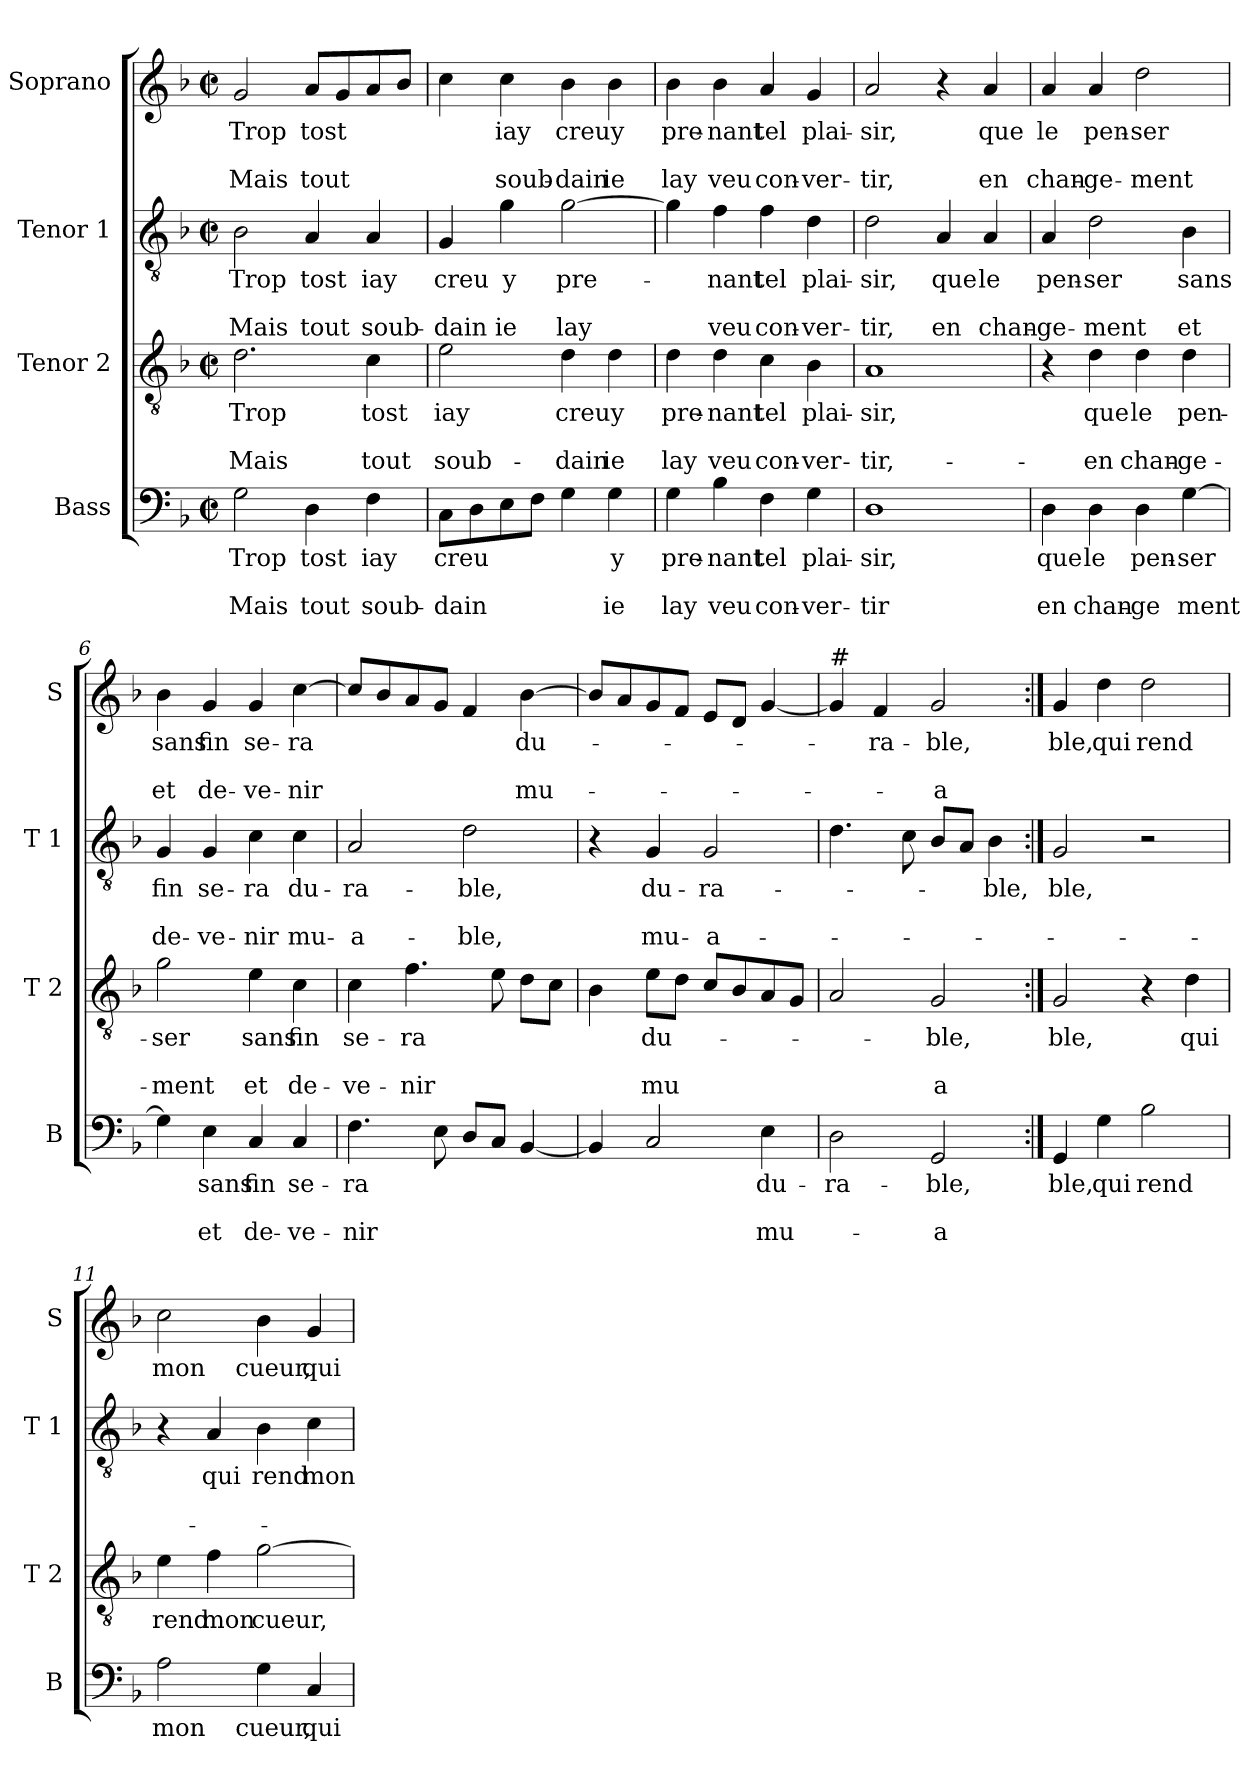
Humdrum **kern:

**kern	**text	**text	**text	**kern	**text	**text	**text	**kern	**text	**text	**text	**kern	**text	**text	**text
*part4	*part4	*part4	*part4	*part3	*part3	*part3	*part3	*part2	*part2	*part2	*part2	*part1	*part1	*part1	*part1
*staff4	*staff4	*staff4	*staff4	*staff3	*staff3	*staff3	*staff3	*staff2	*staff2	*staff2	*staff2	*staff1	*staff1	*staff1	*staff1
*I"Bass	*	*	*	*I"Tenor 2	*	*	*	*I"Tenor 1	*	*	*	*I"Soprano	*	*	*
*I'B	*	*	*	*I'T 2	*	*	*	*I'T 1	*	*	*	*I'S	*	*	*
*clefF4	*	*	*	*clefGv2	*	*	*	*clefGv2	*	*	*	*clefG2	*	*	*
*k[b-]	*	*	*	*k[b-]	*	*	*	*k[b-]	*	*	*	*k[b-]	*	*	*
*F:	*	*	*	*F:	*	*	*	*F:	*	*	*	*F:	*	*	*
*M2/2	*	*	*	*M2/2	*	*	*	*M2/2	*	*	*	*M2/2	*	*	*
*met(c|)	*	*	*	*met(c|)	*	*	*	*met(c|)	*	*	*	*met(c|)	*	*	*
=1	=1	=1	=1	=1	=1	=1	=1	=1	=1	=1	=1	=1	=1	=1	=1
!	!LO:LY:b	!	!LO:LY:b	!	!LO:LY:b	!	!LO:LY:b	!	!LO:LY:b	!	!LO:LY:b	!	!LO:LY:b	!	!LO:LY:b
2G\	Trop	.	Mais	2.d\	Trop	.	Mais	2B-\	Trop	.	Mais	2g/	Trop	.	Mais
!	!LO:LY:b	!	!LO:LY:b	!	!	!	!	!	!LO:LY:b	!	!LO:LY:b	!	!LO:LY:b	!	!LO:LY:b
4D\	tost	.	tout	.	.	.	.	4A/	tost	.	tout	8a/L	tost	.	tout
.	.	.	.	.	.	.	.	.	.	.	.	8g/	.	.	.
!	!LO:LY:b	!	!LO:LY:b	!	!LO:LY:b	!	!LO:LY:b	!	!LO:LY:b	!	!LO:LY:b	!	!	!	!
4F\	iay	.	soub-	4c\	tost	.	tout	4A/	iay	.	soub-	8a/	.	.	.
.	.	.	.	.	.	.	.	.	.	.	.	8b-/J	.	.	.
=2	=2	=2	=2	=2	=2	=2	=2	=2	=2	=2	=2	=2	=2	=2	=2
!	!LO:LY:b	!	!LO:LY:b	!	!LO:LY:b	!	!LO:LY:b	!	!LO:LY:b	!	!LO:LY:b	!	!	!	!
8C\L	creu	.	-dain	2e\	iay	.	soub-	4G/	creu	.	-dain	4cc\	.	.	.
8D\	.	.	.	.	.	.	.	.	.	.	.	.	.	.	.
!	!	!	!	!	!	!	!	!	!LO:LY:b	!	!LO:LY:b	!	!LO:LY:b	!	!LO:LY:b
8E\	.	.	.	.	.	.	.	4g\	y	.	ie	4cc\	iay	.	soub-
8F\J	.	.	.	.	.	.	.	.	.	.	.	.	.	.	.
!	!	!	!	!	!LO:LY:b	!	!LO:LY:b	!	!LO:LY:b	!	!LO:LY:b	!	!LO:LY:b	!	!LO:LY:b
4G\	.	.	.	4d\	creu	.	-dain	[2g\	pre-	.	lay	4b-\	creu	.	-dain
!	!LO:LY:b	!	!LO:LY:b	!	!LO:LY:b	!	!LO:LY:b	!	!	!	!	!	!LO:LY:b	!	!LO:LY:b
4G\	y	.	ie	4d\	y	.	ie	.	.	.	.	4b-\	y	.	ie
=3	=3	=3	=3	=3	=3	=3	=3	=3	=3	=3	=3	=3	=3	=3	=3
!	!LO:LY:b	!	!LO:LY:b	!	!LO:LY:b	!	!LO:LY:b	!	!	!	!	!	!LO:LY:b	!	!LO:LY:b
4G\	pre-	.	lay	4d\	pre-	.	lay	4g\]	.	.	.	4b-\	pre-	.	lay
!	!LO:LY:b	!	!LO:LY:b	!	!LO:LY:b	!	!LO:LY:b	!	!LO:LY:b	!	!LO:LY:b	!	!LO:LY:b	!	!LO:LY:b
4B-\	-nant	.	veu	4d\	-nant	.	veu	4f\	-nant	.	veu	4b-\	-nant	.	veu
!	!LO:LY:b	!	!LO:LY:b	!	!LO:LY:b	!	!LO:LY:b	!	!LO:LY:b	!	!LO:LY:b	!	!LO:LY:b	!	!LO:LY:b
4F\	tel	.	con-	4c\	tel	.	con-	4f\	tel	.	con-	4a/	tel	.	con-
!	!LO:LY:b	!	!LO:LY:b	!	!LO:LY:b	!	!LO:LY:b	!	!LO:LY:b	!	!LO:LY:b	!	!LO:LY:b	!	!LO:LY:b
4G\	plai-	.	-ver-	4B-\	plai-	.	-ver-	4d\	plai-	.	-ver-	4g/	plai-	.	-ver-
=4	=4	=4	=4	=4	=4	=4	=4	=4	=4	=4	=4	=4	=4	=4	=4
!	!LO:LY:b	!	!LO:LY:b	!	!LO:LY:b	!	!LO:LY:b	!	!LO:LY:b	!	!LO:LY:b	!	!LO:LY:b	!	!LO:LY:b
1D	-sir,	.	-tir	1A	-sir,	.	-tir,-	2d\	-sir,	.	-tir,	2a/	-sir,	.	-tir,
!	!	!	!	!	!	!	!	!	!LO:LY:b	!	!LO:LY:b	!	!	!	!
.	.	.	.	.	.	.	.	4A/	que	.	en	4r	.	.	.
!	!	!	!	!	!	!	!	!	!LO:LY:b	!	!LO:LY:b	!	!LO:LY:b	!	!LO:LY:b
.	.	.	.	.	.	.	.	4A/	le	.	chan-	4a/	que	.	en
=5	=5	=5	=5	=5	=5	=5	=5	=5	=5	=5	=5	=5	=5	=5	=5
!	!LO:LY:b	!	!LO:LY:b	!	!	!	!	!	!LO:LY:b	!	!LO:LY:b	!	!LO:LY:b	!	!LO:LY:b
4D\	que	.	en	4r	.	.	.	4A/	pen-	.	-ge-	4a/	le	.	chan-
!	!LO:LY:b	!	!LO:LY:b	!	!LO:LY:b	!	!LO:LY:b	!	!LO:LY:b	!	!LO:LY:b	!	!LO:LY:b	!	!LO:LY:b
4D\	le	.	chan-	4d\	que	.	-en	2d\	-ser	.	-ment	4a/	pen-	.	-ge-
!	!LO:LY:b	!	!LO:LY:b	!	!LO:LY:b	!	!LO:LY:b	!	!	!	!	!	!LO:LY:b	!	!LO:LY:b
4D\	pen-	.	-ge	4d\	le	.	chan-	.	.	.	.	2dd\	-ser	.	-ment
!	!LO:LY:b	!	!LO:LY:b	!	!LO:LY:b	!	!LO:LY:b	!	!LO:LY:b	!	!LO:LY:b	!	!	!	!
[4G\	-ser	.	ment	4d\	pen-	.	-ge-	4B-\	sans	.	et	.	.	.	.
!!LO:LB:g=z
=6	=6	=6	=6	=6	=6	=6	=6	=6	=6	=6	=6	=6	=6	=6	=6
!	!	!	!	!	!LO:LY:b	!	!LO:LY:b	!	!LO:LY:b	!	!LO:LY:b	!	!LO:LY:b	!	!LO:LY:b
4G\]	.	.	.	2g\	-ser	.	-ment	4G/	fin	.	de-	4b-\	sans	.	et
!	!LO:LY:b	!	!LO:LY:b	!	!	!	!	!	!LO:LY:b	!	!LO:LY:b	!	!LO:LY:b	!	!LO:LY:b
4E\	sans	.	et	.	.	.	.	4G/	se-	.	-ve-	4g/	fin	.	de-
!	!LO:LY:b	!	!LO:LY:b	!	!LO:LY:b	!	!LO:LY:b	!	!LO:LY:b	!	!LO:LY:b	!	!LO:LY:b	!	!LO:LY:b
4C/	fin	.	de-	4e\	sans	.	et	4c\	-ra	.	-nir	4g/	se-	.	-ve-
!	!LO:LY:b	!	!LO:LY:b	!	!LO:LY:b	!	!LO:LY:b	!	!LO:LY:b	!	!LO:LY:b	!	!LO:LY:b	!	!LO:LY:b
4C/	se-	.	-ve-	4c\	fin	.	de-	4c\	du-	.	mu-	[4cc\	-ra	.	-nir
=7	=7	=7	=7	=7	=7	=7	=7	=7	=7	=7	=7	=7	=7	=7	=7
!	!LO:LY:b	!	!LO:LY:b	!	!LO:LY:b	!	!LO:LY:b	!	!LO:LY:b	!	!LO:LY:b	!	!	!	!
4.F\	-ra	.	-nir	4c\	se-	.	-ve-	2A/	-ra-	.	-a-	8cc/L]	.	.	.
.	.	.	.	.	.	.	.	.	.	.	.	8b-/	.	.	.
!	!	!	!	!	!LO:LY:b	!	!LO:LY:b	!	!	!	!	!	!	!	!
.	.	.	.	4.f\	-ra	.	-nir	.	.	.	.	8a/	.	.	.
8E\	.	.	.	.	.	.	.	.	.	.	.	8g/J	.	.	.
!	!	!	!	!	!	!	!	!	!LO:LY:b	!	!LO:LY:b	!	!	!	!
8D/L	.	.	.	.	.	.	.	2d\	-ble,	.	-ble,	4f/	.	.	.
8C/J	.	.	.	8e\	.	.	.	.	.	.	.	.	.	.	.
!	!	!	!	!	!	!	!	!	!	!	!	!	!LO:LY:b	!	!LO:LY:b
[4BB-/	.	.	.	8d\L	.	.	.	.	.	.	.	[4b-\	du-	.	mu-
.	.	.	.	8c\J	.	.	.	.	.	.	.	.	.	.	.
=8	=8	=8	=8	=8	=8	=8	=8	=8	=8	=8	=8	=8	=8	=8	=8
4BB-/]	.	.	.	4B-\	.	.	.	4r	.	.	.	8b-/L]	.	.	.
.	.	.	.	.	.	.	.	.	.	.	.	8a/	.	.	.
!	!	!	!	!	!LO:LY:b	!	!LO:LY:b	!	!LO:LY:b	!	!LO:LY:b	!	!	!	!
2C/	.	.	.	8e\L	du-	.	mu	4G/	du-	.	mu-	8g/	.	.	.
.	.	.	.	8d\J	.	.	.	.	.	.	.	8f/J	.	.	.
!	!	!	!	!	!	!	!	!	!LO:LY:b	!	!LO:LY:b	!	!	!	!
.	.	.	.	8c/L	.	.	.	2G/	-ra-	.	-a-	8e/L	.	.	.
.	.	.	.	8B-/	.	.	.	.	.	.	.	8d/J	.	.	.
!	!LO:LY:b	!	!LO:LY:b	!	!	!	!	!	!	!	!	!	!	!	!
4E\	du-	.	mu-	8A/	.	.	.	.	.	.	.	[4g/	.	.	.
.	.	.	.	8G/J	.	.	.	.	.	.	.	.	.	.	.
=9	=9	=9	=9	=9	=9	=9	=9	=9	=9	=9	=9	=9	=9	=9	=9
!	!	!	!	!	!	!	!	!	!	!	!	!LO:TX:a:t=#	!	!	!
!	!LO:LY:b	!	!	!	!	!	!	!	!	!	!	!	!	!	!
2D\	-ra-	.	.	2A/	.	.	.	4.d\	.	.	.	4g/]	.	.	.
!	!	!	!	!	!	!	!	!	!	!	!	!	!LO:LY:b	!	!
.	.	.	.	.	.	.	.	.	.	.	.	4f/	-ra-	.	.
.	.	.	.	.	.	.	.	8c\	.	.	.	.	.	.	.
!	!LO:LY:b	!	!LO:LY:b	!	!LO:LY:b	!	!LO:LY:b	!	!	!	!	!	!LO:LY:b	!	!LO:LY:b
2GG/	-ble,	.	-a	2G/	-ble,	.	a	8B-/L	.	.	.	2g/	-ble,	.	-a
.	.	.	.	.	.	.	.	8A/J	.	.	.	.	.	.	.
!	!	!	!	!	!	!	!	!	!LO:LY:b	!	!	!	!	!	!
.	.	.	.	.	.	.	.	4B-\	-ble,	.	.	.	.	.	.
=10:|!	=10:|!	=10:|!	=10:|!	=10:|!	=10:|!	=10:|!	=10:|!	=10:|!	=10:|!	=10:|!	=10:|!	=10:|!	=10:|!	=10:|!	=10:|!
!	!LO:LY:b	!	!	!	!LO:LY:b	!	!	!	!LO:LY:b	!	!	!	!LO:LY:b	!	!
4GG/	ble,	.	.	2G/	ble,	.	.	2G/	ble,	.	.	4g/	ble,	.	.
!	!LO:LY:b	!	!	!	!	!	!	!	!	!	!	!	!LO:LY:b	!	!
4G\	qui	.	.	.	.	.	.	.	.	.	.	4dd\	qui	.	.
!	!LO:LY:b	!	!	!	!	!	!	!	!	!	!	!	!LO:LY:b	!	!
2B-\	rend	.	.	4r	.	.	.	2r	.	.	.	2dd\	rend	.	.
!	!	!	!	!	!LO:LY:b	!	!	!	!	!	!	!	!	!	!
.	.	.	.	4d\	qui	.	.	.	.	.	.	.	.	.	.
!!LO:PB:g=z
=11	=11	=11	=11	=11	=11	=11	=11	=11	=11	=11	=11	=11	=11	=11	=11
!	!LO:LY:b	!	!	!	!LO:LY:b	!	!	!	!	!	!	!	!LO:LY:b	!	!
2A\	mon	.	.	4e\	rend	.	.	4r	.	.	.	2cc\	mon	.	.
!	!	!	!	!	!LO:LY:b	!	!	!	!LO:LY:b	!	!	!	!	!	!
.	.	.	.	4f\	mon	.	.	4A/	qui	.	.	.	.	.	.
!	!LO:LY:b	!	!	!	!LO:LY:b	!	!	!	!LO:LY:b	!	!	!	!LO:LY:b	!	!
4G\	cueur,	.	.	[2g\	cueur,	.	.	4B-\	rend	.	.	4b-\	cueur,	.	.
!	!LO:LY:b	!	!	!	!	!	!	!	!LO:LY:b	!	!	!	!LO:LY:b	!	!
4C/	qui	.	.	.	.	.	.	4c\	mon	.	.	4g/	qui	.	.
=	=	=	=	=	=	=	=	=	=	=	=	=	=	=	=
*-	*-	*-	*-	*-	*-	*-	*-	*-	*-	*-	*-	*-	*-	*-	*-
